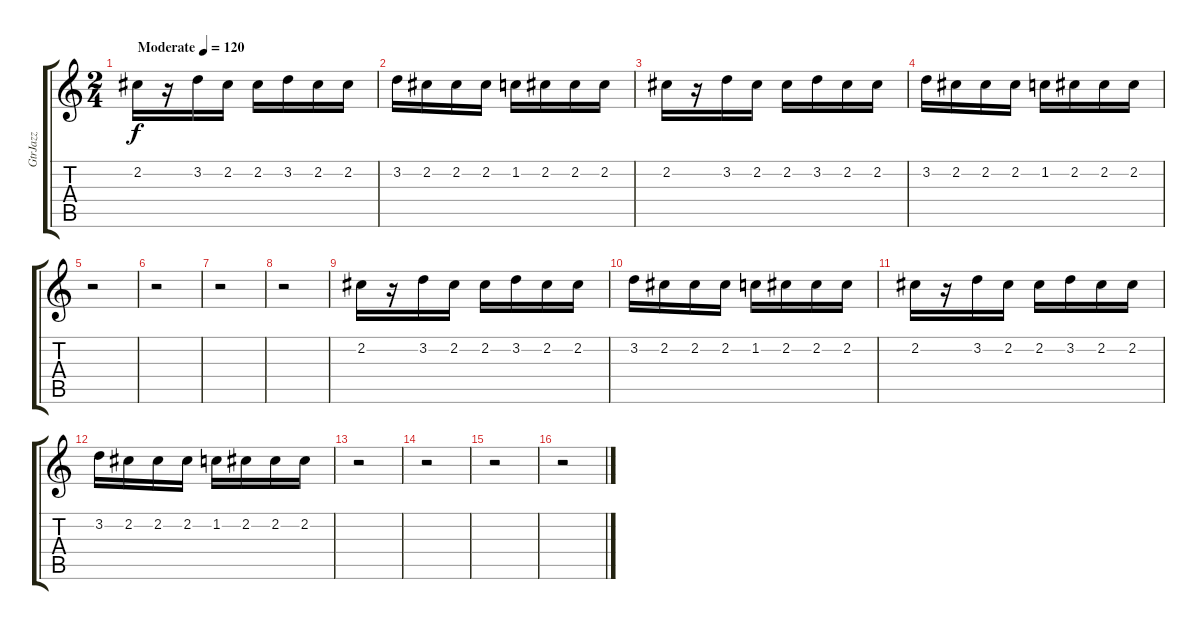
\track ("GtrJazz" "GtrJazz") {instrument electricguitarmuted}
\staff {score tabs}
\tuning (E4 B3 G3 D3 A2 E2) {hide}
\ts (2 4)
\tempo (120 "Moderate")
\clef g2
\ks c
2.2.16{dy f instrument electricguitarmuted} r.16 3.2.16 2.2.16 2.2.16 3.2.16 2.2.16 2.2.16 |
3.2.16 2.2.16 2.2.16 2.2.16 1.2.16 2.2.16 2.2.16 2.2.16 |
2.2.16 r.16 3.2.16 2.2.16 2.2.16 3.2.16 2.2.16 2.2.16 |
3.2.16 2.2.16 2.2.16 2.2.16 1.2.16 2.2.16 2.2.16 2.2.16 |
r.2 |
r.2 |
r.2 |
r.2 |
2.2.16 r.16 3.2.16 2.2.16 2.2.16 3.2.16 2.2.16 2.2.16 |
3.2.16 2.2.16 2.2.16 2.2.16 1.2.16 2.2.16 2.2.16 2.2.16 |
2.2.16 r.16 3.2.16 2.2.16 2.2.16 3.2.16 2.2.16 2.2.16 |
3.2.16 2.2.16 2.2.16 2.2.16 1.2.16 2.2.16 2.2.16 2.2.16 |
r.2 |
r.2 |
r.2 |
r.2
